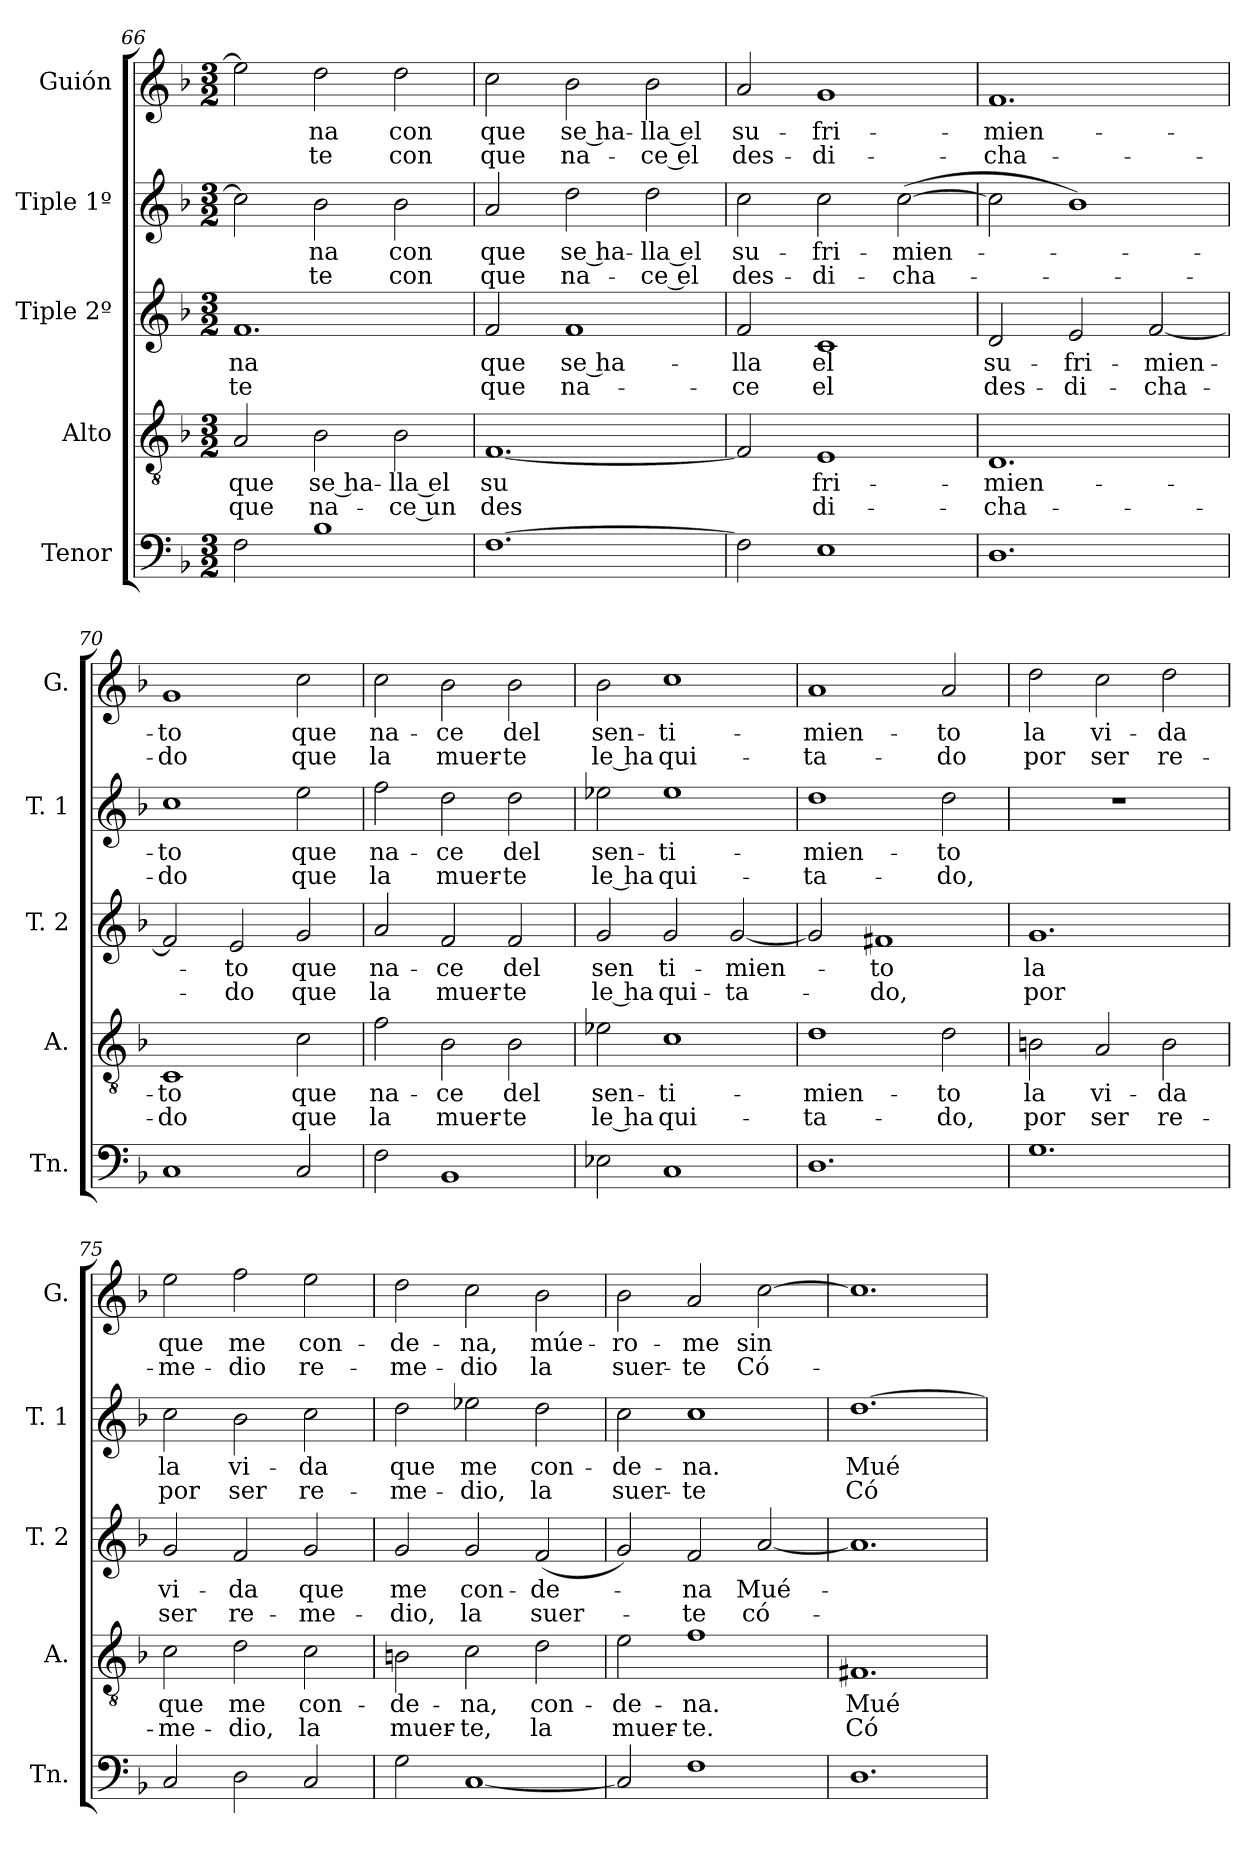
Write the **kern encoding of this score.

**kern	**kern	**text	**text	**kern	**text	**text	**kern	**text	**text	**kern	**text	**text
*part5	*part4	*part4	*part4	*part3	*part3	*part3	*part2	*part2	*part2	*part1	*part1	*part1
*staff5	*staff4	*staff4	*staff4	*staff3	*staff3	*staff3	*staff2	*staff2	*staff2	*staff1	*staff1	*staff1
*I"Tenor	*I"Alto	*	*	*I"Tiple 2º	*	*	*I"Tiple 1º	*	*	*I"Guión	*	*
*I'Tn.	*I'A.	*	*	*I'T. 2	*	*	*I'T. 1	*	*	*I'G.	*	*
*clefF4	*clefGv2	*	*	*clefG2	*	*	*clefG2	*	*	*clefG2	*	*
*k[b-]	*k[b-]	*	*	*k[b-]	*	*	*k[b-]	*	*	*k[b-]	*	*
*M3/2	*M3/2	*	*	*M3/2	*	*	*M3/2	*	*	*M3/2	*	*
=66	=66	=66	=66	=66	=66	=66	=66	=66	=66	=66	=66	=66
2F	2A	que	que	1.f	-na	-te	2cc]	.	.	2ee-]	.	.
1B-	2B-	se ha-	na-	.	.	.	2b-	-na	te	2dd	-na	te
.	2B-	-lla el	ce un	.	.	.	2b-	con	con	2dd	con	con
=67	=67	=67	=67	=67	=67	=67	=67	=67	=67	=67	=67	=67
[1.F	[1.F	su	-des	2f	que	que	2a	que	que	2cc	que	que
.	.	.	.	1f	se ha-	na-	2dd	se ha-	na-	2b-	se ha-	na-
.	.	.	.	.	.	.	2dd	-lla el	-ce el	2b-	-lla el	-ce el
=68	=68	=68	=68	=68	=68	=68	=68	=68	=68	=68	=68	=68
2F]	2F]	.	.	2f	-lla	-ce	2cc	su-	des-	2a	su-	des-
1E	1E	-fri-	-di-	1c	el	el	2cc	-fri-	-di-	1g	-fri-	-di-
.	.	.	.	.	.	.	(>[2cc	-mien-	-cha-	.	.	.
=69	=69	=69	=69	=69	=69	=69	=69	=69	=69	=69	=69	=69
1.D	1.D	-mien-	-cha-	2d	su-	des-	2cc]	.	.	1.f	-mien-	-cha-
.	.	.	.	2e	-fri-	-di-	1b-)	.	.	.	.	.
.	.	.	.	[2f	-mien-	-cha-	.	.	.	.	.	.
=70	=70	=70	=70	=70	=70	=70	=70	=70	=70	=70	=70	=70
1C	1C	-to	do	2f]	.	.	1cc	-to	-do	1g	-to	-do
.	.	.	.	2e	-to	-do	.	.	.	.	.	.
2C	2c	que	que	2g	que	que	2ee	que	que	2cc	que	que
=71	=71	=71	=71	=71	=71	=71	=71	=71	=71	=71	=71	=71
2F	2f	na-	-la	2a	na-	la	2ff	na-	-la	2cc	na-	la
1BB-	2B-	ce	muer-	2f	ce	muer-	2dd	ce	muer-	2b-	ce	muer-
.	2B-	-del	te	2f	-del	-te	2dd	-del	te	2b-	-del	-te
=72	=72	=72	=72	=72	=72	=72	=72	=72	=72	=72	=72	=72
2E-X	2e-X	sen-	-le ha	2g	sen	le ha	2ee-X	sen-	-le ha	2b-	sen-	le ha
1C	1c	ti-	-qui-	2g	ti-	qui-	1ee-	ti-	-qui-	1cc	ti-	qui-
.	.	.	.	[2g	-mien-	-ta-	.	.	.	.	.	.
=73	=73	=73	=73	=73	=73	=73	=73	=73	=73	=73	=73	=73
1.D	1d	-mien-	-ta-	2g]	.	.	1dd	-mien-	-ta-	1a	-mien-	-ta-
.	.	.	.	1f#X	-to	-do,	.	.	.	.	.	.
.	2d	-to	do,	.	.	.	2dd	-to	do,	2a	-to	-do
=74	=74	=74	=74	=74	=74	=74	=74	=74	=74	=74	=74	=74
1.G	2Bn	la	por	1.g	la	por	1.r	.	.	2dd	la	por
.	2A	vi-	-ser	.	.	.	.	.	.	2cc	vi-	ser
.	2B	da	re-	.	.	.	.	.	.	2dd	da	re-
=75	=75	=75	=75	=75	=75	=75	=75	=75	=75	=75	=75	=75
2C	2c	-que	me-	2g	vi-	ser	2cc	la	por	2ee	-que	-me-
2D	2d	-me	dio,	2f	-da	re-	2b-	vi-	-ser	2ff	-me	-dio
2C	2c	con-	-la	2g	que	me-	2cc	da	re-	2ee	con-	re-
=76	=76	=76	=76	=76	=76	=76	=76	=76	=76	=76	=76	=76
2G	2Bn	de-	-muer-	2g	me	dio,	2dd	-que	me-	2dd	de-	-me-
[1C	2c	-na,	te,	2g	con-	-la	2ee-X	-me	dio,	2cc	-na,	-dio
.	2d	con-	-la	(2f	-de-	-suer-	2dd	con-	-la	2b-	múe-	la
=77	=77	=77	=77	=77	=77	=77	=77	=77	=77	=77	=77	=77
2C]	2e	de-	-muer-	2g)	.	.	2cc	de-	-suer-	2b-	-ro-	suer-
1F	1f	-na.	te.	2f	-na	-te	1cc	-na.	-te	2a	-me	-te
.	.	.	.	[2a	Mué-	có-	.	.	.	[2cc	sin	Có-
=78	=78	=78	=78	=78	=78	=78	=78	=78	=78	=78	=78	=78
1.D	1.F#X	Mué-	Có-	1.a]	.	.	[1.dd	Mué-	Có-	1.cc]	.	.
=	=	=	=	=	=	=	=	=	=	=	=	=
*-	*-	*-	*-	*-	*-	*-	*-	*-	*-	*-	*-	*-
